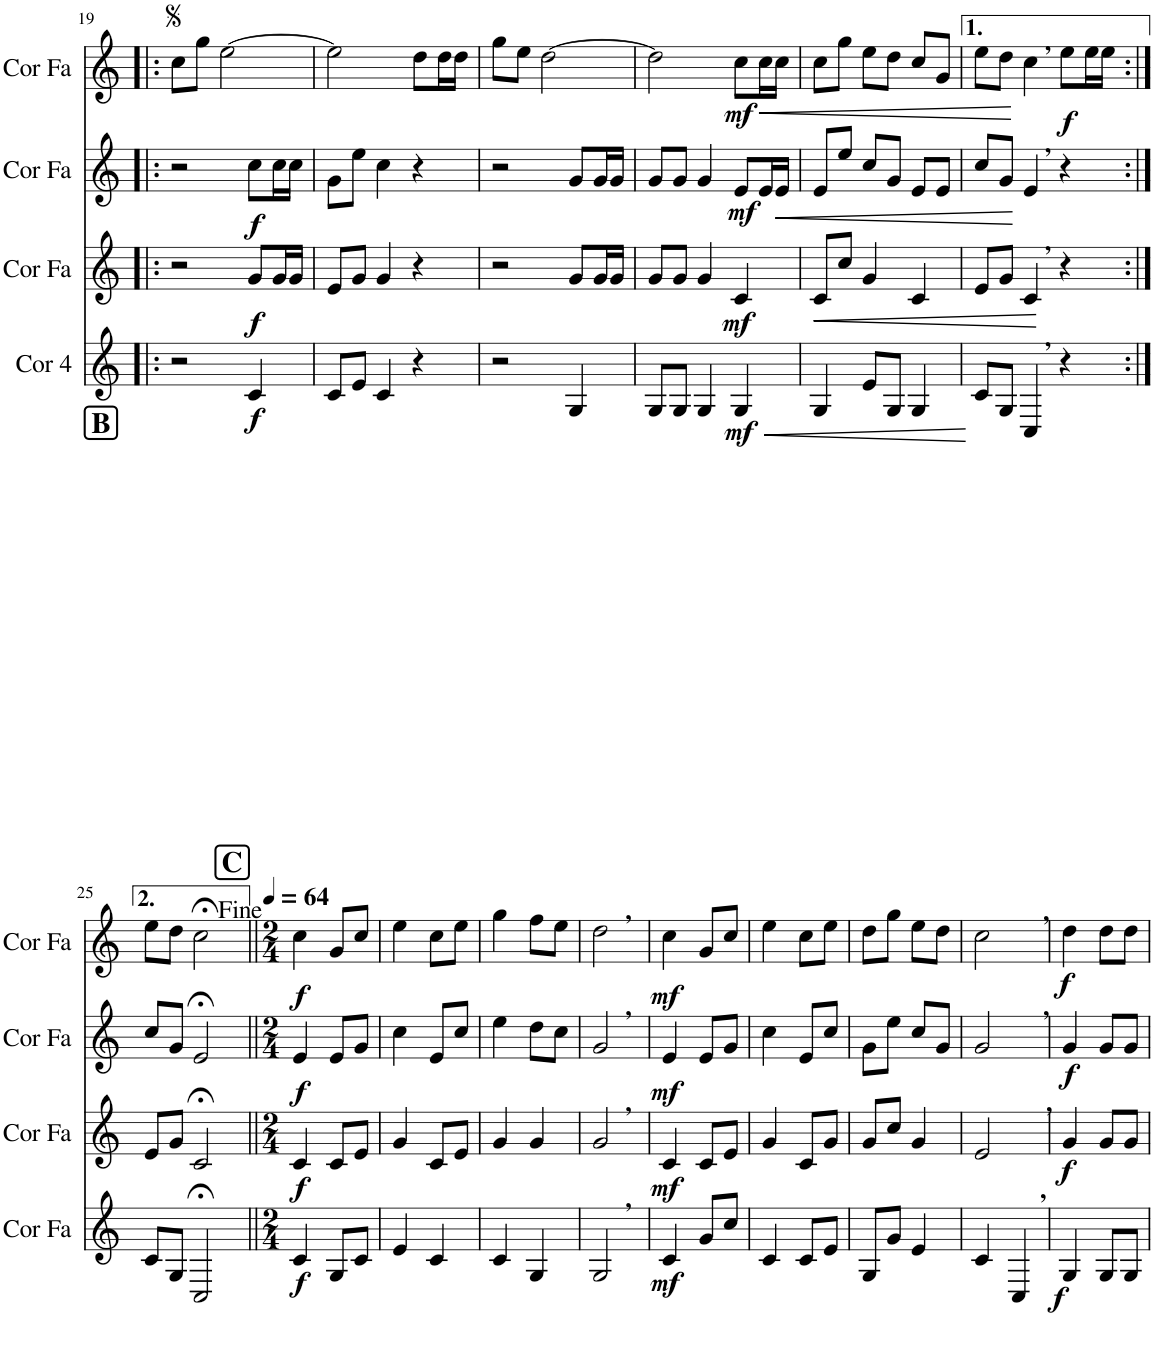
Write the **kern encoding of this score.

**kern	**dynam	**kern	**dynam	**kern	**dynam	**kern	**dynam
*part4	*part4	*part3	*part3	*part2	*part2	*part1	*part1
*staff4	*staff4	*staff3	*staff3	*staff2	*staff2	*staff1	*staff1
*I"Cor 4	*	*I"Cor 3	*	*I"Cor 2	*	*I"Cor 1	*
*I'Cor 4	*	*I'Cor 3	*	*I'Cor 2	*	*I'Cor 1	*
!!LO:PB:g=z
*clefG2	*	*clefG2	*	*clefG2	*	*clefG2	*
*Trd4c7	*	*Trd4c7	*	*Trd4c7	*	*Trd4c7	*
*k[]	*	*k[]	*	*k[]	*	*k[]	*
*M3/4	*	*M3/4	*	*M3/4	*	*M3/4	*
=19!|:	=19!|:	=19!|:	=19!|:	=19!|:	=19!|:	=19!|:	=19!|:
2r	.	2r	.	2r	.	8cc\L	.
.	.	.	.	.	.	8gg\J	.
.	.	.	.	.	.	[2ee\	.
!	!LO:DY:b	!	!LO:DY:b	!	!LO:DY:b	!	!
4c/	f	8g/L	f	8cc\L	f	.	.
.	.	16g/L	.	16cc\L	.	.	.
.	.	16g/JJ	.	16cc\JJ	.	.	.
=20	=20	=20	=20	=20	=20	=20	=20
8c/L	.	8e/L	.	8g\L	.	2ee\]	.
8e/J	.	8g/J	.	8ee\J	.	.	.
4c/	.	4g/	.	4cc\	.	.	.
4r	.	4r	.	4r	.	8dd\L	.
.	.	.	.	.	.	16dd\L	.
.	.	.	.	.	.	16dd\JJ	.
=21	=21	=21	=21	=21	=21	=21	=21
2r	.	2r	.	2r	.	8gg\L	.
.	.	.	.	.	.	8ee\J	.
.	.	.	.	.	.	[2dd\	.
4G/	.	8g/L	.	8g/L	.	.	.
.	.	16g/L	.	16g/L	.	.	.
.	.	16g/JJ	.	16g/JJ	.	.	.
=22	=22	=22	=22	=22	=22	=22	=22
8G/L	.	8g/L	.	8g/L	.	2dd\]	.
8G/J	.	8g/J	.	8g/J	.	.	.
4G/	.	4g/	.	4g/	.	.	.
!	!LO:HP:b	!	!	!	!	!	!
!	!LO:DY:n=1:b	!	!LO:DY:b	!	!LO:DY:b	!	!LO:DY:b
4G/	< mf	4c/	mf	8e/L	mf	8cc\L	mf
!	!	!	!	!	!	!	!LO:HP:b
.	.	.	.	16e/L	.	16cc\L	<
!	!	!	!	!	!LO:HP:b	!	!
.	.	.	.	16e/JJ	<	16cc\JJ	.
.	[	.	.	.	[	.	[
=23	=23	=23	=23	=23	=23	=23	=23
!	!	!	!LO:HP:b	!	!	!	!
4G/	.	8c/L	<	8e/L	.	8cc\L	.
.	.	8cc/J	.	8ee/J	.	8gg\J	.
8e/L	.	4g/	.	8cc/L	.	8ee\L	.
8G/J	.	.	.	8g/J	.	8dd\J	.
4G/	.	4c/	.	8e/L	.	8cc/L	.
.	.	.	.	8e/J	.	8g/J	.
.	.	.	[	.	.	.	.
=24	=24	=24	=24	=24	=24	=24	=24
8c/L	.	8e/L	.	8cc/L	.	8ee\L	.
8G/J	.	8g/J	.	8g/J	.	8dd\J	.
!	!	!	!	!	!	!LO:TX:a:B:t=,	!
!	!	!	!	!LO:TX:a:B:t=,	!	!	!
!	!	!LO:TX:a:B:t=,	!	!	!	!	!
!LO:TX:a:B:t=,	!	!	!	!	!	!	!
4C/	.	4c/	.	4e/	.	4cc\	.
!	!	!	!	!	!	!	!LO:DY:b
4r	.	4r	.	4r	.	8ee\L	f
.	.	.	.	.	.	16ee\L	.
.	.	.	.	.	.	16ee\JJ	.
!!LO:LB:g=z
=25:|!	=25:|!	=25:|!	=25:|!	=25:|!	=25:|!	=25:|!	=25:|!
8c/L	.	8e/L	.	8cc/L	.	8ee\L	.
8G/J	.	8g/J	.	8g/J	.	8dd\J	.
2C;</	.	2c;</	.	2e;</	.	2cc;<\	.
=26||	=26||	=26||	=26||	=26||	=26||	=26||	=26||
!!LO:REH:place=s1:a:B:cj:fs=14:t=C
!!LO:REH:place=s1:a:B:cj:fs=14:t=B
*M2/4	*	*M2/4	*	*M2/4	*	*M2/4	*
*	*	*	*	*	*	*MM64	*
!	!LO:DY:b	!	!LO:DY:b	!	!LO:DY:b	!	!LO:DY:b
4c/	f	4c/	f	4e/	f	4cc\	f
8G/L	.	8c/L	.	8e/L	.	8g/L	.
8c/J	.	8e/J	.	8g/J	.	8cc/J	.
=27	=27	=27	=27	=27	=27	=27	=27
4e/	.	4g/	.	4cc\	.	4ee\	.
4c/	.	8c/L	.	8e/L	.	8cc\L	.
.	.	8e/J	.	8cc/J	.	8ee\J	.
=28	=28	=28	=28	=28	=28	=28	=28
4c/	.	4g/	.	4ee\	.	4gg\	.
4G/	.	4g/	.	8dd\L	.	8ff\L	.
.	.	.	.	8cc\J	.	8ee\J	.
=29	=29	=29	=29	=29	=29	=29	=29
!	!	!	!	!	!	!LO:TX:a:B:t=,	!
!	!	!	!	!LO:TX:a:B:t=,	!	!	!
!	!	!LO:TX:a:B:t=,	!	!	!	!	!
!LO:TX:a:B:t=,	!	!	!	!	!	!	!
2G/	.	2g/	.	2g/	.	2dd\	.
=30	=30	=30	=30	=30	=30	=30	=30
!	!LO:DY:b	!	!LO:DY:b	!	!LO:DY:b	!	!LO:DY:b
4c/	mf	4c/	mf	4e/	mf	4cc\	mf
8g/L	.	8c/L	.	8e/L	.	8g/L	.
8cc/J	.	8e/J	.	8g/J	.	8cc/J	.
=31	=31	=31	=31	=31	=31	=31	=31
4c/	.	4g/	.	4cc\	.	4ee\	.
8c/L	.	8c/L	.	8e/L	.	8cc\L	.
8e/J	.	8g/J	.	8cc/J	.	8ee\J	.
=32	=32	=32	=32	=32	=32	=32	=32
8G/L	.	8g/L	.	8g\L	.	8dd\L	.
8g/J	.	8cc/J	.	8ee\J	.	8gg\J	.
4e/	.	4g/	.	8cc/L	.	8ee\L	.
.	.	.	.	8g/J	.	8dd\J	.
=33	=33	=33	=33	=33	=33	=33	=33
!	!	!	!	!	!	!LO:TX:a:B:t=,	!
!	!	!	!	!LO:TX:a:B:t=,	!	!	!
!	!	!LO:TX:a:B:t=,	!	!	!	!	!
4c/	.	2e/	.	2g/	.	2cc\	.
!LO:TX:a:B:t=,	!	!	!	!	!	!	!
4C/	.	.	.	.	.	.	.
=34	=34	=34	=34	=34	=34	=34	=34
!	!LO:DY:b	!	!LO:DY:b	!	!LO:DY:b	!	!LO:DY:b
4G/	f	4g/	f	4g/	f	4dd\	f
8G/L	.	8g/L	.	8g/L	.	8dd\L	.
8G/J	.	8g/J	.	8g/J	.	8dd\J	.
=	=	=	=	=	=	=	=
*-	*-	*-	*-	*-	*-	*-	*-
